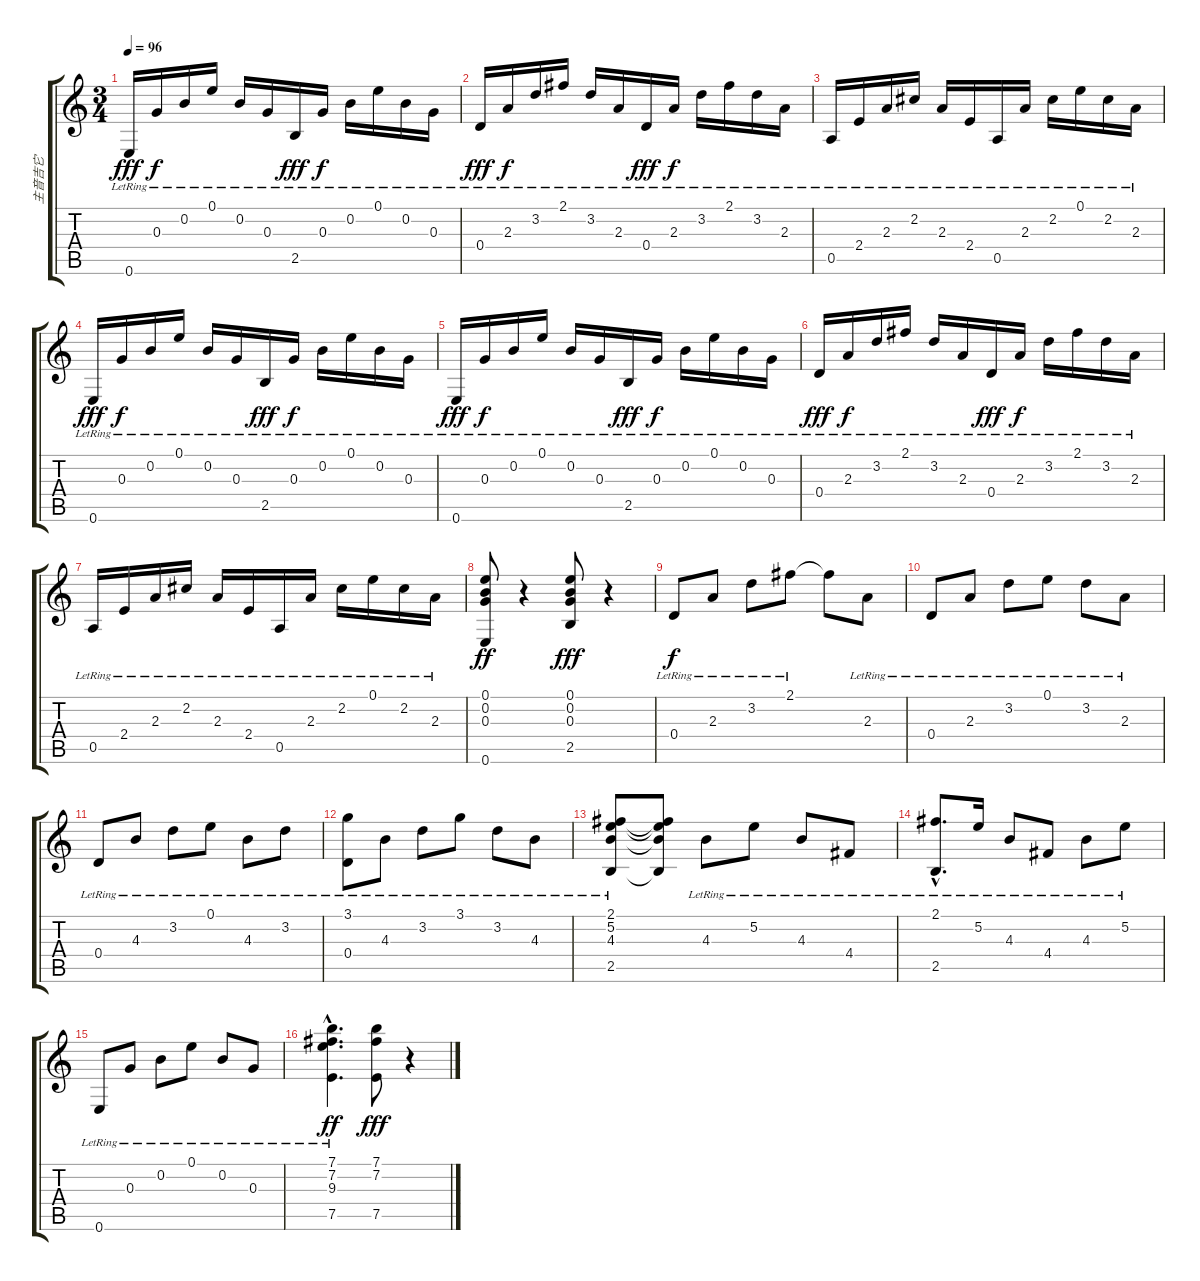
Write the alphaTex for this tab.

\track ("主音吉它" "主音吉它") {instrument acousticguitarnylon}
\staff {score tabs}
\tuning (E4 B3 G3 D3 A2 E2) {hide}
\ts (3 4)
\tempo 96
\clef g2
\ks c
0.6{lr}.16{dy fff} 0.3{lr}.16{dy f} 0.2{lr}.16 0.1{lr}.16 0.2{lr}.16 0.3{lr}.16 2.5{lr}.16{dy fff} 0.3{lr}.16{dy f} 0.2{lr}.16 0.1{lr}.16 0.2{lr}.16 0.3{lr}.16 |
0.4{lr}.16{dy fff} 2.3{lr}.16{dy f} 3.2{lr}.16 2.1{lr}.16 3.2{lr}.16 2.3{lr}.16 0.4{lr}.16{dy fff} 2.3{lr}.16{dy f} 3.2{lr}.16 2.1{lr}.16 3.2{lr}.16 2.3{lr}.16 |
0.5{lr}.16 2.4{lr}.16 2.3{lr}.16 2.2{lr}.16 2.3{lr}.16 2.4{lr}.16 0.5{lr}.16 2.3{lr}.16 2.2{lr}.16 0.1{lr}.16 2.2{lr}.16 2.3{lr}.16 |
0.6{lr}.16{dy fff} 0.3{lr}.16{dy f} 0.2{lr}.16 0.1{lr}.16 0.2{lr}.16 0.3{lr}.16 2.5{lr}.16{dy fff} 0.3{lr}.16{dy f} 0.2{lr}.16 0.1{lr}.16 0.2{lr}.16 0.3{lr}.16 |
0.6{lr}.16{dy fff} 0.3{lr}.16{dy f} 0.2{lr}.16 0.1{lr}.16 0.2{lr}.16 0.3{lr}.16 2.5{lr}.16{dy fff} 0.3{lr}.16{dy f} 0.2{lr}.16 0.1{lr}.16 0.2{lr}.16 0.3{lr}.16 |
0.4{lr}.16{dy fff} 2.3{lr}.16{dy f} 3.2{lr}.16 2.1{lr}.16 3.2{lr}.16 2.3{lr}.16 0.4{lr}.16{dy fff} 2.3{lr}.16{dy f} 3.2{lr}.16 2.1{lr}.16 3.2{lr}.16 2.3{lr}.16 |
0.5{lr}.16 2.4{lr}.16 2.3{lr}.16 2.2{lr}.16 2.3{lr}.16 2.4{lr}.16 0.5{lr}.16 2.3{lr}.16 2.2{lr}.16 0.1{lr}.16 2.2{lr}.16 2.3{lr}.16 |
(0.1 0.2 0.3 0.6).8{dy ff} r.4 (0.1 0.2 0.3 2.5).8{dy fff} r.4 |
0.4{lr}.8{dy f} 2.3{lr}.8 3.2{lr}.8 2.1{lr}.8 2.1{t}.8 2.3{lr}.8 |
0.4{lr}.8 2.3{lr}.8 3.2{lr}.8 0.1{lr}.8 3.2{lr}.8 2.3{lr}.8 |
0.4{lr}.8 4.3{lr}.8 3.2{lr}.8 0.1{lr}.8 4.3{lr}.8 3.2{lr}.8 |
(3.1{lr} 0.4{lr}).8 4.3{lr}.8 3.2{lr}.8 3.1{lr}.8 3.2{lr}.8 4.3{lr}.8 |
(2.1{lr} 5.2{lr} 4.3{lr} 2.5{lr}).8 (2.1{t} 5.2{t} 4.3{t} 2.5{t}).8 4.3{lr}.8 5.2{lr}.8 4.3{lr}.8 4.4{lr}.8 |
(2.1{hac lr} 2.5{hac lr}).8{d} 5.2{lr}.16 4.3{lr}.8 4.4{lr}.8 4.3{lr}.8 5.2{lr}.8 |
0.6{lr}.8 0.3{lr}.8 0.2{lr}.8 0.1{lr}.8 0.2{lr}.8 0.3{lr}.8 |
(7.1{hac lr} 7.2{hac lr} 9.3{hac lr} 7.5{hac lr}).4{d dy ff} (7.1 7.2 7.5).8{dy fff} r.4
